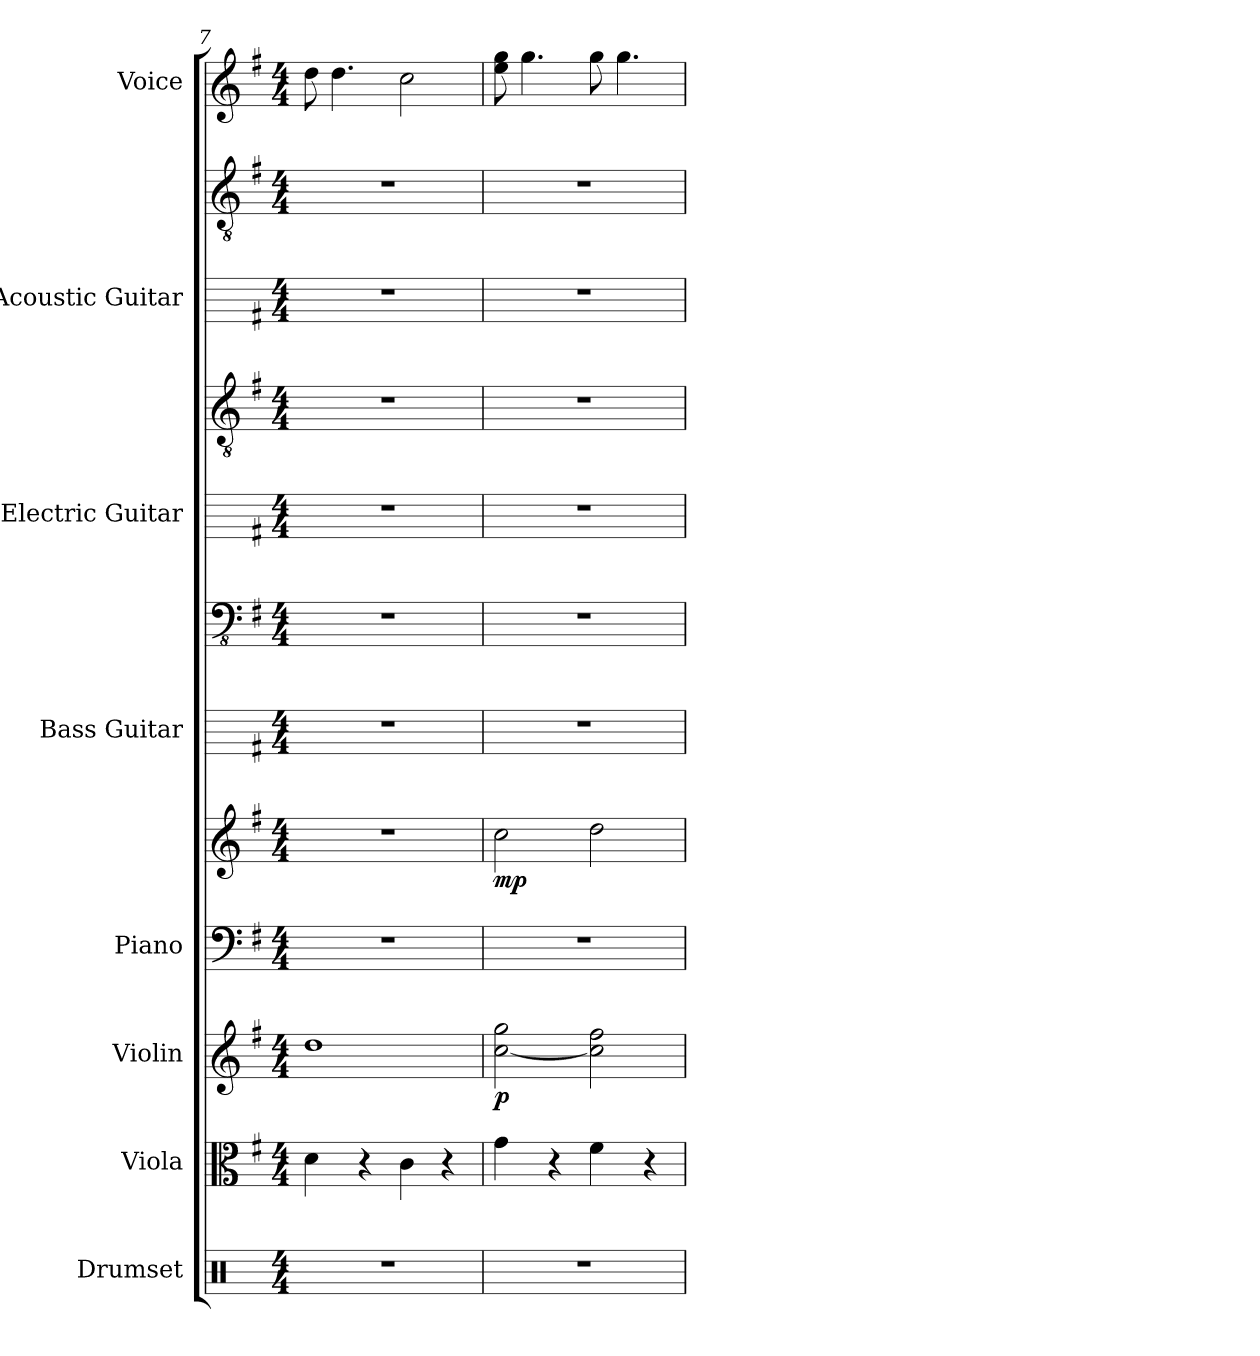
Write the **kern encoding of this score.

**kern	**kern	**kern	**dynam	**kern	**kern	**dynam	**kern	**kern	**kern	**kern	**kern	**kern	**kern
*part8	*part7	*part6	*part6	*part5	*part5	*part5	*part4	*part4	*part3	*part3	*part2	*part2	*part1
*staff12	*staff11	*staff10	*staff10	*staff9	*staff8	*staff8/9	*staff7	*staff6	*staff5	*staff4	*staff3	*staff2	*staff1
*I"Drumset	*I"Viola	*I"Violin	*	*I"Piano	*	*	*I"Bass Guitar	*	*I"Electric Guitar	*	*I"Acoustic Guitar	*	*I"Voice
*I'Drs.	*I'Vla.	*I'Vln.	*	*I'Pno.	*	*	*I'B. Guit.	*	*I'El. Guit.	*	*I'Guit.	*	*I'Vo.
*clefX	*clefC3	*clefG2	*	*clefF4	*clefG2	*	*	*clefFv4	*	*clefGv2	*	*clefGv2	*clefG2
*k[]	*k[f#]	*k[f#]	*	*k[f#]	*k[f#]	*	*k[f#]	*k[f#]	*k[f#]	*k[f#]	*k[f#]	*k[f#]	*k[f#]
*M4/4	*M4/4	*M4/4	*	*M4/4	*M4/4	*	*M4/4	*M4/4	*M4/4	*M4/4	*M4/4	*M4/4	*M4/4
=7	=7	=7	=7	=7	=7	=7	=7	=7	=7	=7	=7	=7	=7
1r	4d\	1dd	.	1r	1r	.	1r	1r	1r	1r	1r	1r	8dd\
.	.	.	.	.	.	.	.	.	.	.	.	.	4.dd\
.	4r	.	.	.	.	.	.	.	.	.	.	.	.
.	4c\	.	.	.	.	.	.	.	.	.	.	.	2cc\
.	4r	.	.	.	.	.	.	.	.	.	.	.	.
=8	=8	=8	=8	=8	=8	=8	=8	=8	=8	=8	=8	=8	=8
!	!	!	!LO:DY:b	!	!	!LO:DY:b	!	!	!	!	!	!	!
1r	4g\	[2cc\ 2gg\	p	1r	2cc\	mp	1r	1r	1r	1r	1r	1r	8ee\ 8gg\
.	.	.	.	.	.	.	.	.	.	.	.	.	4.gg\
.	4r	.	.	.	.	.	.	.	.	.	.	.	.
.	4f#\	2cc\] 2ff#\	.	.	2dd\	.	.	.	.	.	.	.	8gg\
.	.	.	.	.	.	.	.	.	.	.	.	.	4.gg\
.	4r	.	.	.	.	.	.	.	.	.	.	.	.
=	=	=	=	=	=	=	=	=	=	=	=	=	=
*-	*-	*-	*-	*-	*-	*-	*-	*-	*-	*-	*-	*-	*-
